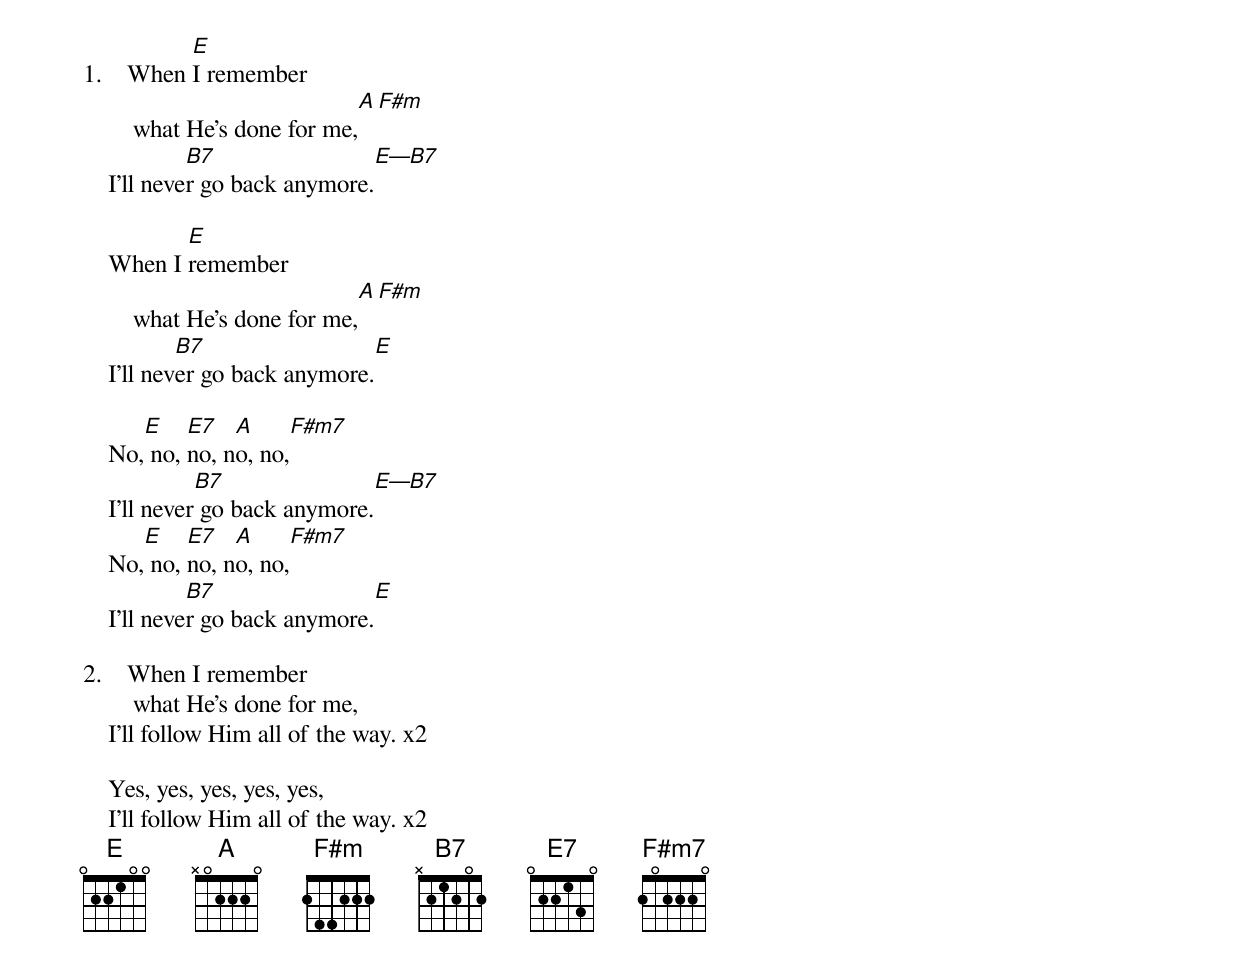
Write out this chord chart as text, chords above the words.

           E
1.    When I remember
                               A               F#m
        what He’s done for me,
             B7                                 E—B7
    I’ll never go back anymore.

           E
    When I remember
                               A                F#m
        what He’s done for me,
            B7                                  E
    I’ll never go back anymore.

       E    E7   A            F#m7
    No, no, no, no, no,
              B7                                 E—B7
    I’ll never go back anymore.
       E    E7   A            F#m7
    No, no, no, no, no,
             B7                                 E
    I’ll never go back anymore.

2.    When I remember
        what He’s done for me,
    I’ll follow Him all of the way. x2

    Yes, yes, yes, yes, yes,
    I’ll follow Him all of the way. x2
